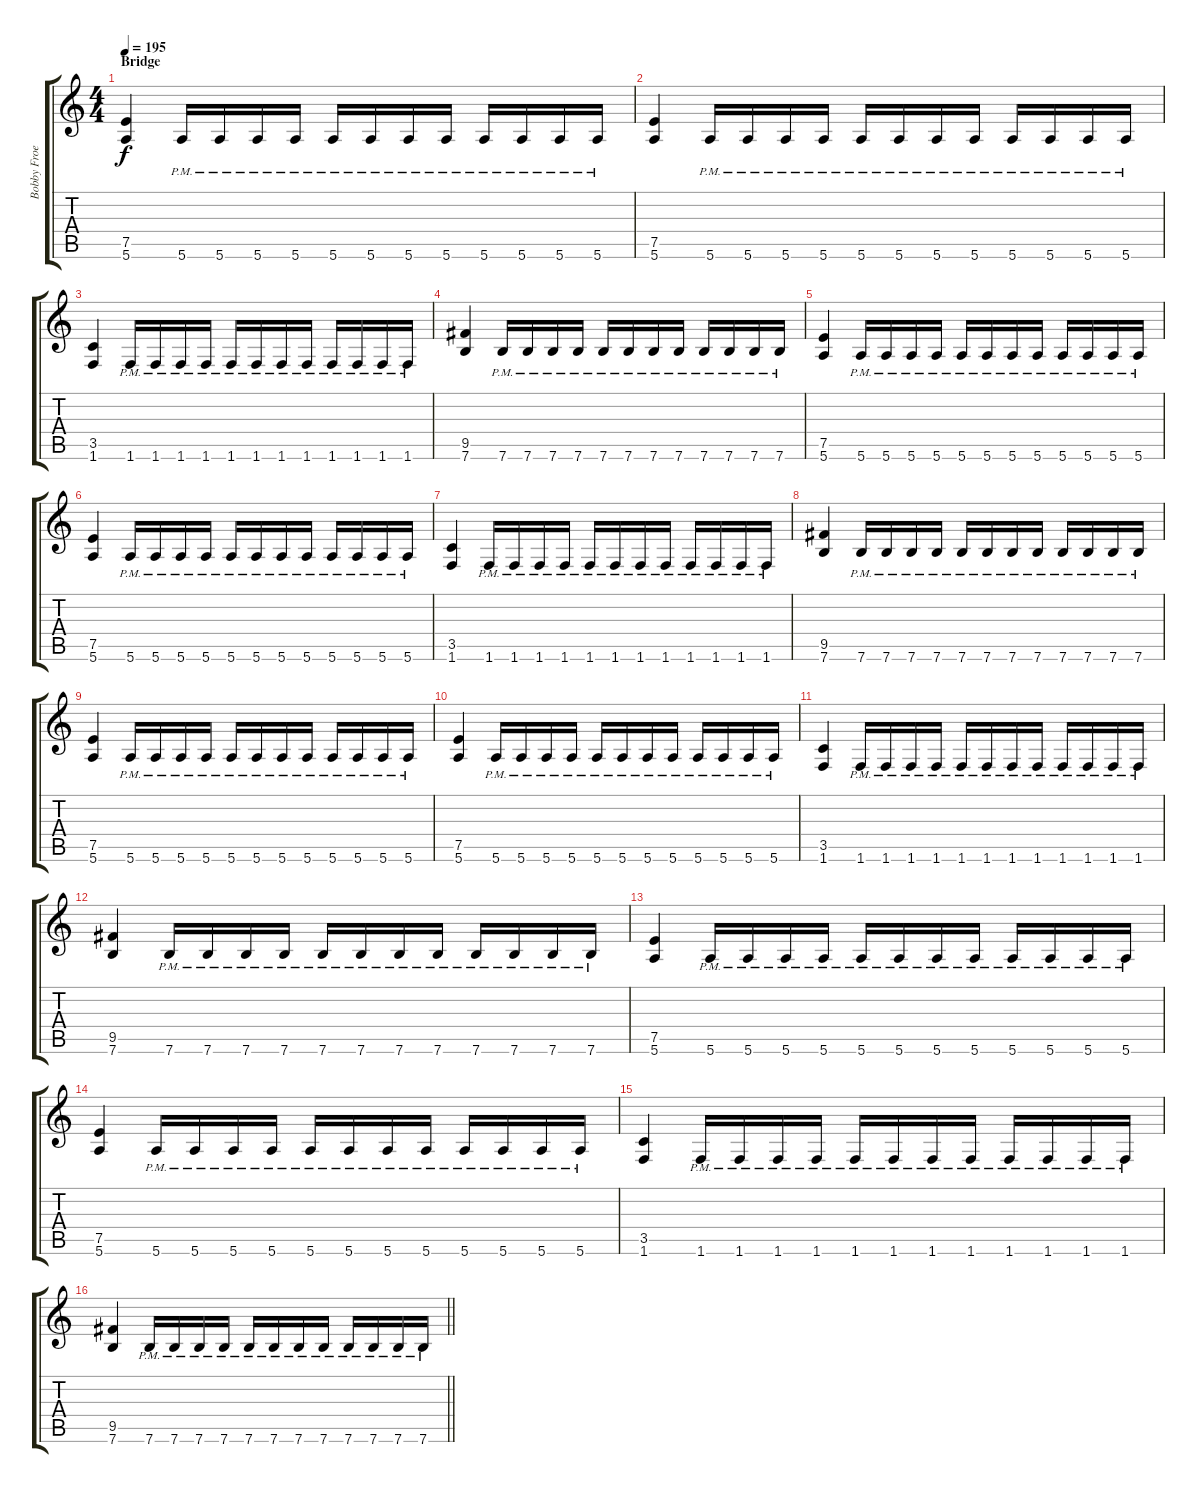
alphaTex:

\track ("Bobby Froese" "Bobby Froe") {instrument distortionguitar}
\staff {score tabs}
\tuning (E4 B3 G3 D3 A2 E2) {hide}
\ts (4 4)
\section ("" "Bridge")
\tempo 195
\clef g2
\ks c
(7.5{t} 5.6{t}).4{dy f} 5.6{pm}.16 5.6{pm}.16 5.6{pm}.16 5.6{pm}.16 5.6{pm}.16 5.6{pm}.16 5.6{pm}.16 5.6{pm}.16 5.6{pm}.16 5.6{pm}.16 5.6{pm}.16 5.6{pm}.16 |
(7.5 5.6).4 5.6{pm}.16 5.6{pm}.16 5.6{pm}.16 5.6{pm}.16 5.6{pm}.16 5.6{pm}.16 5.6{pm}.16 5.6{pm}.16 5.6{pm}.16 5.6{pm}.16 5.6{pm}.16 5.6{pm}.16 |
(3.5 1.6).4 1.6{pm}.16 1.6{pm}.16 1.6{pm}.16 1.6{pm}.16 1.6{pm}.16 1.6{pm}.16 1.6{pm}.16 1.6{pm}.16 1.6{pm}.16 1.6{pm}.16 1.6{pm}.16 1.6{pm}.16 |
(9.5 7.6).4 7.6{pm}.16 7.6{pm}.16 7.6{pm}.16 7.6{pm}.16 7.6{pm}.16 7.6{pm}.16 7.6{pm}.16 7.6{pm}.16 7.6{pm}.16 7.6{pm}.16 7.6{pm}.16 7.6{pm}.16 |
(7.5 5.6).4 5.6{pm}.16 5.6{pm}.16 5.6{pm}.16 5.6{pm}.16 5.6{pm}.16 5.6{pm}.16 5.6{pm}.16 5.6{pm}.16 5.6{pm}.16 5.6{pm}.16 5.6{pm}.16 5.6{pm}.16 |
(7.5 5.6).4 5.6{pm}.16 5.6{pm}.16 5.6{pm}.16 5.6{pm}.16 5.6{pm}.16 5.6{pm}.16 5.6{pm}.16 5.6{pm}.16 5.6{pm}.16 5.6{pm}.16 5.6{pm}.16 5.6{pm}.16 |
(3.5 1.6).4 1.6{pm}.16 1.6{pm}.16 1.6{pm}.16 1.6{pm}.16 1.6{pm}.16 1.6{pm}.16 1.6{pm}.16 1.6{pm}.16 1.6{pm}.16 1.6{pm}.16 1.6{pm}.16 1.6{pm}.16 |
(9.5 7.6).4 7.6{pm}.16 7.6{pm}.16 7.6{pm}.16 7.6{pm}.16 7.6{pm}.16 7.6{pm}.16 7.6{pm}.16 7.6{pm}.16 7.6{pm}.16 7.6{pm}.16 7.6{pm}.16 7.6{pm}.16 |
(7.5 5.6).4 5.6{pm}.16 5.6{pm}.16 5.6{pm}.16 5.6{pm}.16 5.6{pm}.16 5.6{pm}.16 5.6{pm}.16 5.6{pm}.16 5.6{pm}.16 5.6{pm}.16 5.6{pm}.16 5.6{pm}.16 |
(7.5 5.6).4 5.6{pm}.16 5.6{pm}.16 5.6{pm}.16 5.6{pm}.16 5.6{pm}.16 5.6{pm}.16 5.6{pm}.16 5.6{pm}.16 5.6{pm}.16 5.6{pm}.16 5.6{pm}.16 5.6{pm}.16 |
(3.5 1.6).4 1.6{pm}.16 1.6{pm}.16 1.6{pm}.16 1.6{pm}.16 1.6{pm}.16 1.6{pm}.16 1.6{pm}.16 1.6{pm}.16 1.6{pm}.16 1.6{pm}.16 1.6{pm}.16 1.6{pm}.16 |
(9.5 7.6).4 7.6{pm}.16 7.6{pm}.16 7.6{pm}.16 7.6{pm}.16 7.6{pm}.16 7.6{pm}.16 7.6{pm}.16 7.6{pm}.16 7.6{pm}.16 7.6{pm}.16 7.6{pm}.16 7.6{pm}.16 |
(7.5 5.6).4 5.6{pm}.16 5.6{pm}.16 5.6{pm}.16 5.6{pm}.16 5.6{pm}.16 5.6{pm}.16 5.6{pm}.16 5.6{pm}.16 5.6{pm}.16 5.6{pm}.16 5.6{pm}.16 5.6{pm}.16 |
(7.5 5.6).4 5.6{pm}.16 5.6{pm}.16 5.6{pm}.16 5.6{pm}.16 5.6{pm}.16 5.6{pm}.16 5.6{pm}.16 5.6{pm}.16 5.6{pm}.16 5.6{pm}.16 5.6{pm}.16 5.6{pm}.16 |
(3.5 1.6).4 1.6{pm}.16 1.6{pm}.16 1.6{pm}.16 1.6{pm}.16 1.6{pm}.16 1.6{pm}.16 1.6{pm}.16 1.6{pm}.16 1.6{pm}.16 1.6{pm}.16 1.6{pm}.16 1.6{pm}.16 |
\barLineRight lightlight
(9.5 7.6).4 7.6{pm}.16 7.6{pm}.16 7.6{pm}.16 7.6{pm}.16 7.6{pm}.16 7.6{pm}.16 7.6{pm}.16 7.6{pm}.16 7.6{pm}.16 7.6{pm}.16 7.6{pm}.16 7.6{pm}.16
